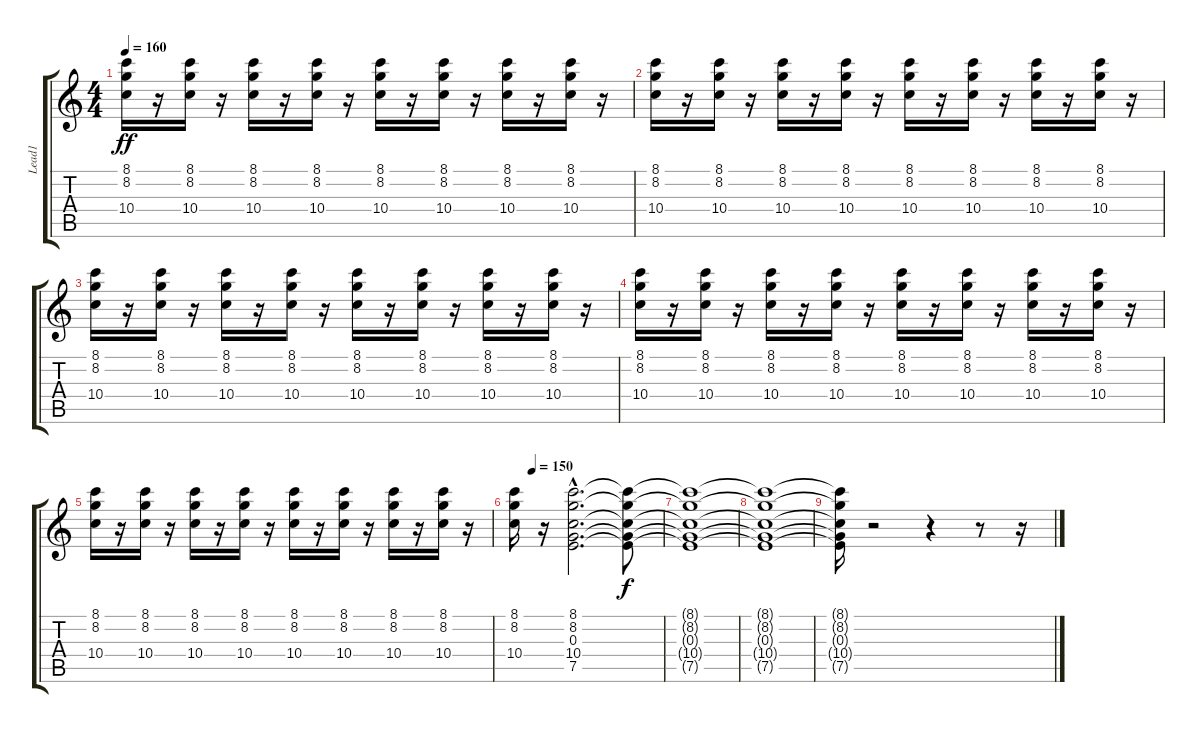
\track ("Lead1" "Lead1") {instrument distortionguitar}
\staff {score tabs}
\tuning (E4 B3 G3 D3 A2 E2) {hide}
\ts (4 4)
\tempo 160
\clef g2
\ks c
(8.1 8.2 10.4).16{dy ff} r.16 (8.1 8.2 10.4).16 r.16 (8.1 8.2 10.4).16 r.16 (8.1 8.2 10.4).16 r.16 (8.1 8.2 10.4).16 r.16 (8.1 8.2 10.4).16 r.16 (8.1 8.2 10.4).16 r.16 (8.1 8.2 10.4).16 r.16 |
(8.1 8.2 10.4).16 r.16 (8.1 8.2 10.4).16 r.16 (8.1 8.2 10.4).16 r.16 (8.1 8.2 10.4).16 r.16 (8.1 8.2 10.4).16 r.16 (8.1 8.2 10.4).16 r.16 (8.1 8.2 10.4).16 r.16 (8.1 8.2 10.4).16 r.16 |
(8.1 8.2 10.4).16 r.16 (8.1 8.2 10.4).16 r.16 (8.1 8.2 10.4).16 r.16 (8.1 8.2 10.4).16 r.16 (8.1 8.2 10.4).16 r.16 (8.1 8.2 10.4).16 r.16 (8.1 8.2 10.4).16 r.16 (8.1 8.2 10.4).16 r.16 |
(8.1 8.2 10.4).16 r.16 (8.1 8.2 10.4).16 r.16 (8.1 8.2 10.4).16 r.16 (8.1 8.2 10.4).16 r.16 (8.1 8.2 10.4).16 r.16 (8.1 8.2 10.4).16 r.16 (8.1 8.2 10.4).16 r.16 (8.1 8.2 10.4).16 r.16 |
(8.1 8.2 10.4).16 r.16 (8.1 8.2 10.4).16 r.16 (8.1 8.2 10.4).16 r.16 (8.1 8.2 10.4).16 r.16 (8.1 8.2 10.4).16 r.16 (8.1 8.2 10.4).16 r.16 (8.1 8.2 10.4).16 r.16 (8.1 8.2 10.4).16 r.16 |
\tempo (150 0.125)
(8.1 8.2 10.4).16 r.16 (8.1{hac} 8.2{hac} 0.3{hac} 10.4{hac} 7.5{hac}).2{d} (8.1{t} 8.2{t} 0.3{t} 10.4{t} 7.5{t}).8{dy f} |
(8.1{t} 8.2{t} 0.3{t} 10.4{t} 7.5{t}).1 |
(8.1{t} 8.2{t} 0.3{t} 10.4{t} 7.5{t}).1 |
(8.1{t} 8.2{t} 0.3{t} 10.4{t} 7.5{t}).16 r.2 r.4 r.8 r.16
